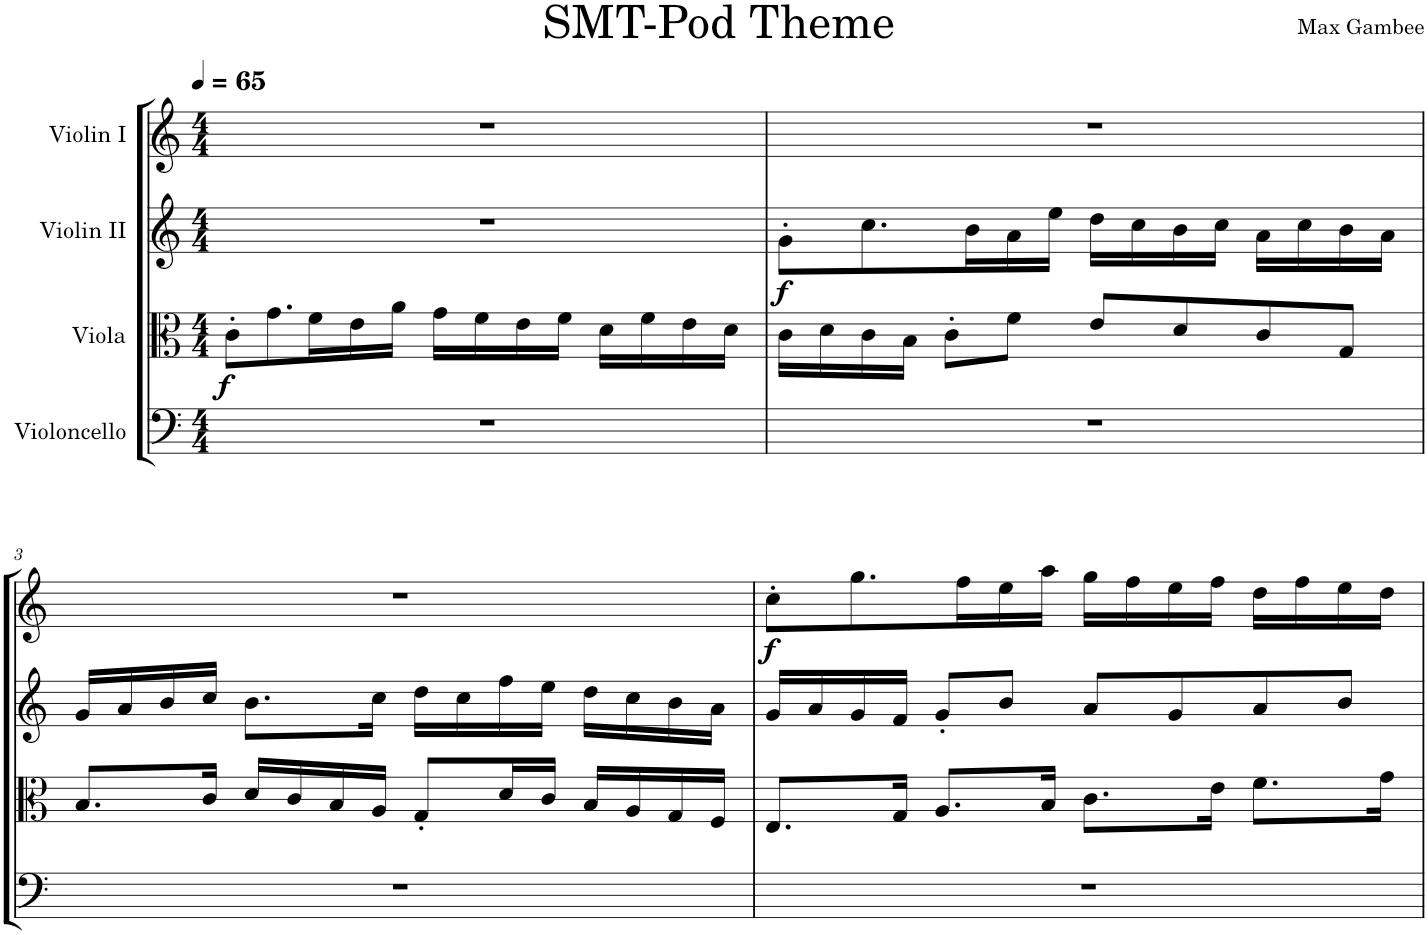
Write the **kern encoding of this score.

**kern	**kern	**dynam	**kern	**dynam	**kern	**dynam
*part4	*part3	*part3	*part2	*part2	*part1	*part1
*staff4	*staff3	*staff3	*staff2	*staff2	*staff1	*staff1
*I"Violoncello	*I"Viola	*	*I"Violin II	*	*I"Violin I	*
*I'Vc	*I'Vla	*	*I'Vln	*	*I'Vln	*
*clefF4	*clefC3	*	*clefG2	*	*clefG2	*
*k[]	*k[]	*	*k[]	*	*k[]	*
*M4/4	*M4/4	*	*M4/4	*	*M4/4	*
*MM65	*MM65	*	*MM65	*	*MM65	*
=1	=1	=1	=1	=1	=1	=1
!	!	!LO:DY:b	!	!	!	!
1r	8c'\L	f	1r	.	1r	.
.	8.g\	.	.	.	.	.
.	16f\L	.	.	.	.	.
.	16e\	.	.	.	.	.
.	16a\JJ	.	.	.	.	.
.	16g\LL	.	.	.	.	.
.	16f\	.	.	.	.	.
.	16e\	.	.	.	.	.
.	16f\JJ	.	.	.	.	.
.	16d\LL	.	.	.	.	.
.	16f\	.	.	.	.	.
.	16e\	.	.	.	.	.
.	16d\JJ	.	.	.	.	.
=2	=2	=2	=2	=2	=2	=2
!	!	!	!	!LO:DY:b	!	!
1r	16c\LL	.	8g'\L	f	1r	.
.	16d\	.	.	.	.	.
.	16c\	.	8.cc\	.	.	.
.	16B\JJ	.	.	.	.	.
.	8c'\L	.	.	.	.	.
.	.	.	16b\L	.	.	.
.	8f\J	.	16a\	.	.	.
.	.	.	16ee\JJ	.	.	.
.	8e/L	.	16dd\LL	.	.	.
.	.	.	16cc\	.	.	.
.	8d/	.	16b\	.	.	.
.	.	.	16cc\JJ	.	.	.
.	8c/	.	16a\LL	.	.	.
.	.	.	16cc\	.	.	.
.	8G/J	.	16b\	.	.	.
.	.	.	16a\JJ	.	.	.
!!LO:LB:g=z
=3	=3	=3	=3	=3	=3	=3
1r	8.B/L	.	16g/LL	.	1r	.
.	.	.	16a/	.	.	.
.	.	.	16b/	.	.	.
.	16c/Jk	.	16cc/JJ	.	.	.
.	16d/LL	.	8.b\L	.	.	.
.	16c/	.	.	.	.	.
.	16B/	.	.	.	.	.
.	16A/JJ	.	16cc\Jk	.	.	.
.	8G'/L	.	16dd\LL	.	.	.
.	.	.	16cc\	.	.	.
.	16d/L	.	16ff\	.	.	.
.	16c/JJ	.	16ee\JJ	.	.	.
.	16B/LL	.	16dd\LL	.	.	.
.	16A/	.	16cc\	.	.	.
.	16G/	.	16b\	.	.	.
.	16F/JJ	.	16a\JJ	.	.	.
=4	=4	=4	=4	=4	=4	=4
!	!	!	!	!	!	!LO:DY:b
1r	8.E/L	.	16g/LL	.	8cc'\L	f
.	.	.	16a/	.	.	.
.	.	.	16g/	.	8.gg\	.
.	16G/Jk	.	16f/JJ	.	.	.
.	8.A/L	.	8g'/L	.	.	.
.	.	.	.	.	16ff\L	.
.	.	.	8b/J	.	16ee\	.
.	16B/Jk	.	.	.	16aa\JJ	.
.	8.c\L	.	8a/L	.	16gg\LL	.
.	.	.	.	.	16ff\	.
.	.	.	8g/	.	16ee\	.
.	16e\Jk	.	.	.	16ff\JJ	.
.	8.f\L	.	8a/	.	16dd\LL	.
.	.	.	.	.	16ff\	.
.	.	.	8b/J	.	16ee\	.
.	16g\Jk	.	.	.	16dd\JJ	.
=	=	=	=	=	=	=
*-	*-	*-	*-	*-	*-	*-
